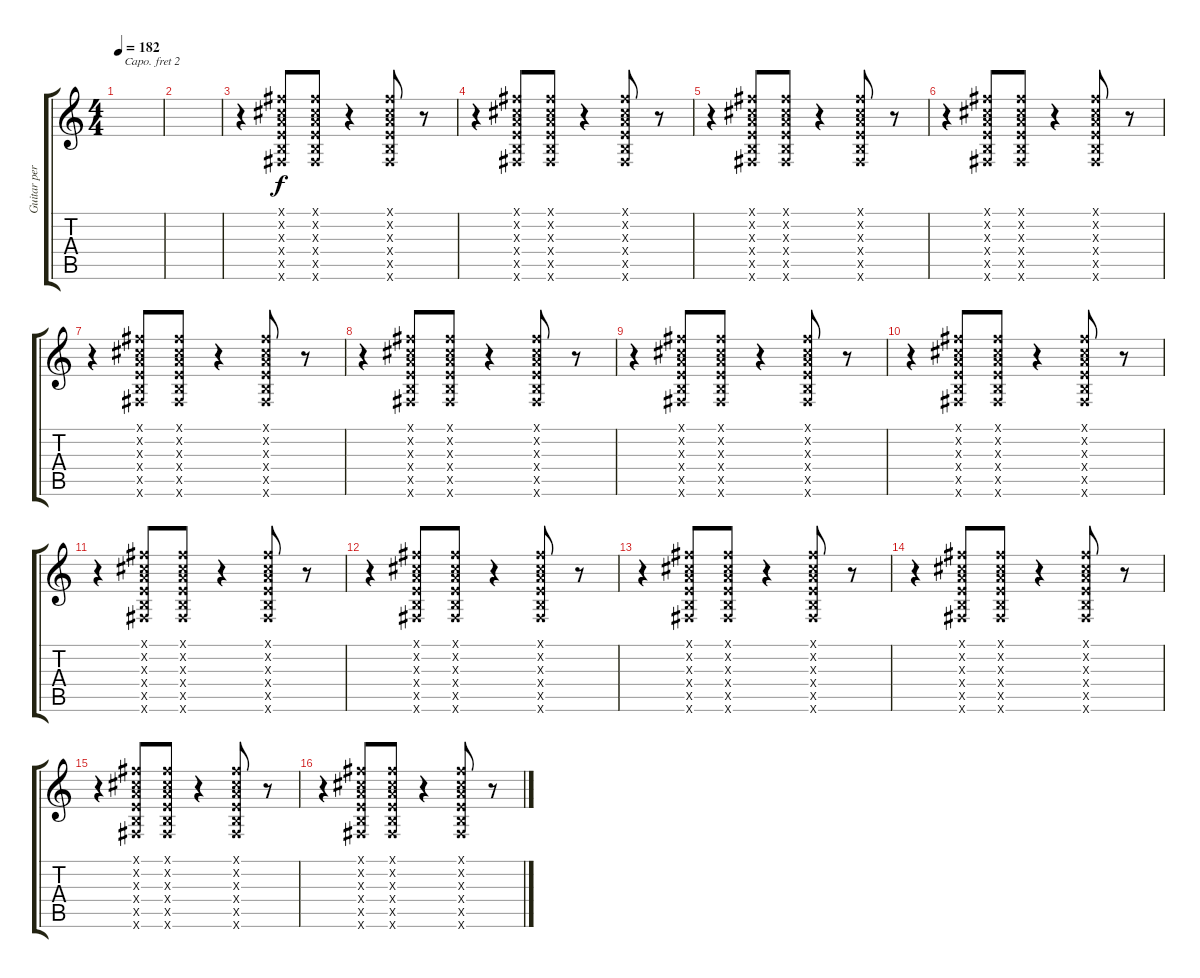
\track ("Guitar percussion" "Guitar per") {instrument acousticguitarnylon}
\staff {score tabs}
\capo 2
\tuning (E4 B3 G3 D3 A2 E2) {hide}
\ts (4 4)
\tempo 182
\clef g2
\ks c
|
|
r.4 (0.1{x} 0.2{x} 0.3{x} 0.4{x} 0.5{x} 0.6{x}).8 (0.1{x} 0.2{x} 0.3{x} 0.4{x} 0.5{x} 0.6{x}).8 r.4 (0.1{x} 0.2{x} 0.3{x} 0.4{x} 0.5{x} 0.6{x}).8 r.8 |
r.4 (0.1{x} 0.2{x} 0.3{x} 0.4{x} 0.5{x} 0.6{x}).8 (0.1{x} 0.2{x} 0.3{x} 0.4{x} 0.5{x} 0.6{x}).8 r.4 (0.1{x} 0.2{x} 0.3{x} 0.4{x} 0.5{x} 0.6{x}).8 r.8 |
r.4 (0.1{x} 0.2{x} 0.3{x} 0.4{x} 0.5{x} 0.6{x}).8 (0.1{x} 0.2{x} 0.3{x} 0.4{x} 0.5{x} 0.6{x}).8 r.4 (0.1{x} 0.2{x} 0.3{x} 0.4{x} 0.5{x} 0.6{x}).8 r.8 |
r.4 (0.1{x} 0.2{x} 0.3{x} 0.4{x} 0.5{x} 0.6{x}).8 (0.1{x} 0.2{x} 0.3{x} 0.4{x} 0.5{x} 0.6{x}).8 r.4 (0.1{x} 0.2{x} 0.3{x} 0.4{x} 0.5{x} 0.6{x}).8 r.8 |
r.4 (0.1{x} 0.2{x} 0.3{x} 0.4{x} 0.5{x} 0.6{x}).8 (0.1{x} 0.2{x} 0.3{x} 0.4{x} 0.5{x} 0.6{x}).8 r.4 (0.1{x} 0.2{x} 0.3{x} 0.4{x} 0.5{x} 0.6{x}).8 r.8 |
r.4 (0.1{x} 0.2{x} 0.3{x} 0.4{x} 0.5{x} 0.6{x}).8 (0.1{x} 0.2{x} 0.3{x} 0.4{x} 0.5{x} 0.6{x}).8 r.4 (0.1{x} 0.2{x} 0.3{x} 0.4{x} 0.5{x} 0.6{x}).8 r.8 |
r.4 (0.1{x} 0.2{x} 0.3{x} 0.4{x} 0.5{x} 0.6{x}).8 (0.1{x} 0.2{x} 0.3{x} 0.4{x} 0.5{x} 0.6{x}).8 r.4 (0.1{x} 0.2{x} 0.3{x} 0.4{x} 0.5{x} 0.6{x}).8 r.8 |
r.4 (0.1{x} 0.2{x} 0.3{x} 0.4{x} 0.5{x} 0.6{x}).8 (0.1{x} 0.2{x} 0.3{x} 0.4{x} 0.5{x} 0.6{x}).8 r.4 (0.1{x} 0.2{x} 0.3{x} 0.4{x} 0.5{x} 0.6{x}).8 r.8 |
r.4 (0.1{x} 0.2{x} 0.3{x} 0.4{x} 0.5{x} 0.6{x}).8 (0.1{x} 0.2{x} 0.3{x} 0.4{x} 0.5{x} 0.6{x}).8 r.4 (0.1{x} 0.2{x} 0.3{x} 0.4{x} 0.5{x} 0.6{x}).8 r.8 |
r.4 (0.1{x} 0.2{x} 0.3{x} 0.4{x} 0.5{x} 0.6{x}).8 (0.1{x} 0.2{x} 0.3{x} 0.4{x} 0.5{x} 0.6{x}).8 r.4 (0.1{x} 0.2{x} 0.3{x} 0.4{x} 0.5{x} 0.6{x}).8 r.8 |
r.4 (0.1{x} 0.2{x} 0.3{x} 0.4{x} 0.5{x} 0.6{x}).8 (0.1{x} 0.2{x} 0.3{x} 0.4{x} 0.5{x} 0.6{x}).8 r.4 (0.1{x} 0.2{x} 0.3{x} 0.4{x} 0.5{x} 0.6{x}).8 r.8 |
r.4 (0.1{x} 0.2{x} 0.3{x} 0.4{x} 0.5{x} 0.6{x}).8 (0.1{x} 0.2{x} 0.3{x} 0.4{x} 0.5{x} 0.6{x}).8 r.4 (0.1{x} 0.2{x} 0.3{x} 0.4{x} 0.5{x} 0.6{x}).8 r.8 |
r.4 (0.1{x} 0.2{x} 0.3{x} 0.4{x} 0.5{x} 0.6{x}).8 (0.1{x} 0.2{x} 0.3{x} 0.4{x} 0.5{x} 0.6{x}).8 r.4 (0.1{x} 0.2{x} 0.3{x} 0.4{x} 0.5{x} 0.6{x}).8 r.8 |
r.4 (0.1{x} 0.2{x} 0.3{x} 0.4{x} 0.5{x} 0.6{x}).8 (0.1{x} 0.2{x} 0.3{x} 0.4{x} 0.5{x} 0.6{x}).8 r.4 (0.1{x} 0.2{x} 0.3{x} 0.4{x} 0.5{x} 0.6{x}).8 r.8
